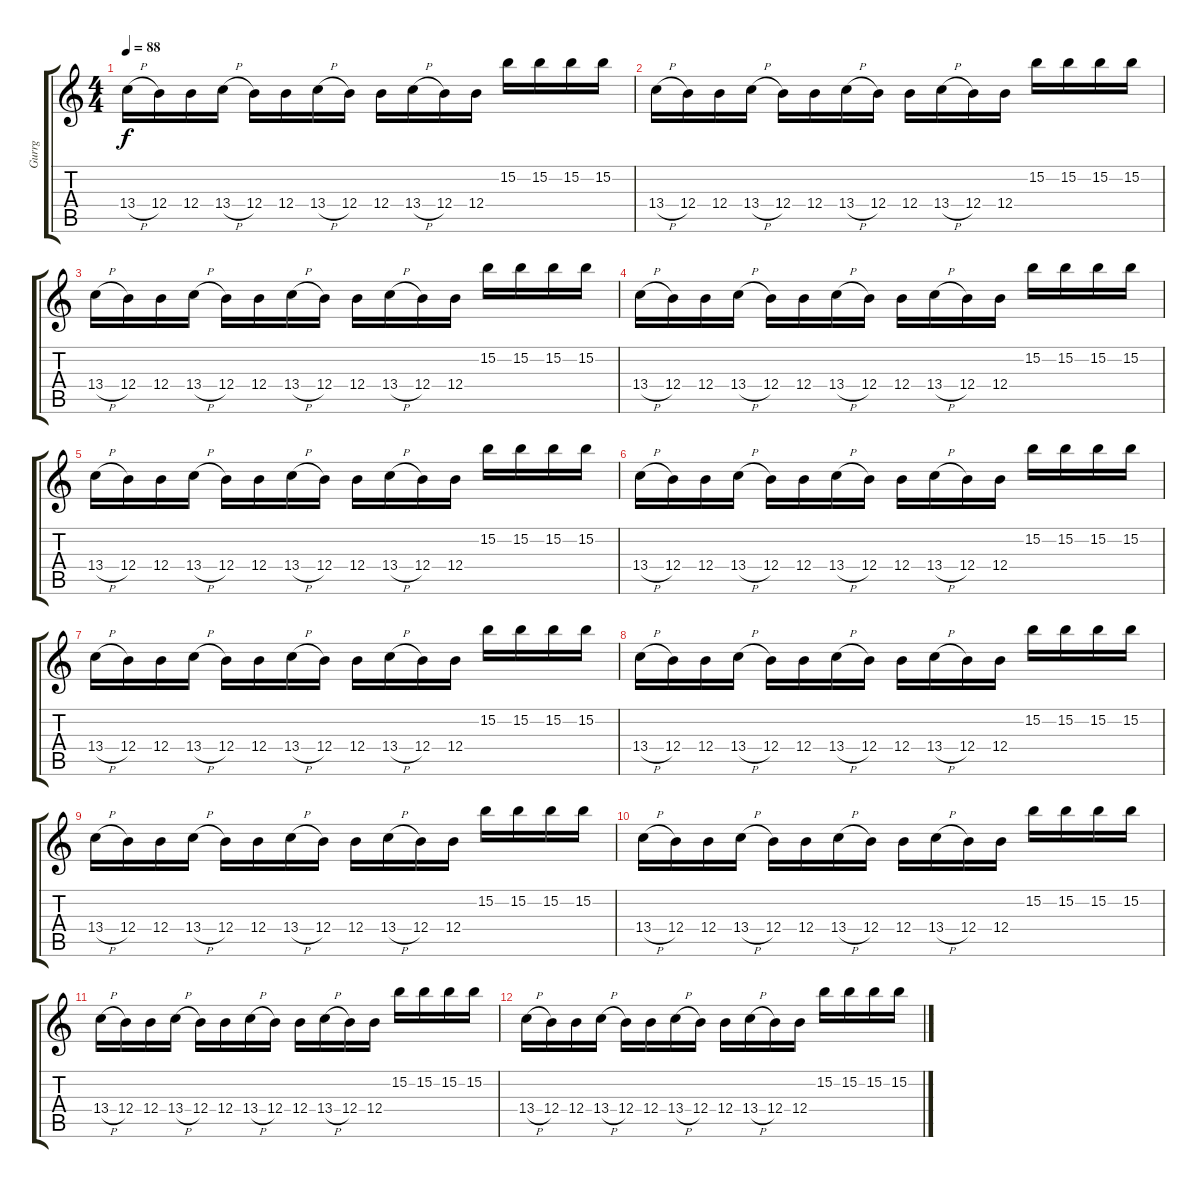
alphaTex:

\track ("Gurrg" "Gurrg") {instrument electricguitarclean}
\staff {score tabs}
\tuning (Db4 Ab3 E3 B2 Gb2 B1) {hide}
\ts (4 4)
\tempo 88
\clef g2
\ks c
13.4{h}.16{dy f instrument electricguitarclean} 12.4.16 12.4.16 13.4{h}.16 12.4.16 12.4.16 13.4{h}.16 12.4.16 12.4.16 13.4{h}.16 12.4.16 12.4.16 15.2.16 15.2.16 15.2.16 15.2.16 |
13.4{h}.16 12.4.16 12.4.16 13.4{h}.16 12.4.16 12.4.16 13.4{h}.16 12.4.16 12.4.16 13.4{h}.16 12.4.16 12.4.16 15.2.16 15.2.16 15.2.16 15.2.16 |
13.4{h}.16 12.4.16 12.4.16 13.4{h}.16 12.4.16 12.4.16 13.4{h}.16 12.4.16 12.4.16 13.4{h}.16 12.4.16 12.4.16 15.2.16 15.2.16 15.2.16 15.2.16 |
13.4{h}.16 12.4.16 12.4.16 13.4{h}.16 12.4.16 12.4.16 13.4{h}.16 12.4.16 12.4.16 13.4{h}.16 12.4.16 12.4.16 15.2.16 15.2.16 15.2.16 15.2.16 |
13.4{h}.16 12.4.16 12.4.16 13.4{h}.16 12.4.16 12.4.16 13.4{h}.16 12.4.16 12.4.16 13.4{h}.16 12.4.16 12.4.16 15.2.16 15.2.16 15.2.16 15.2.16 |
13.4{h}.16 12.4.16 12.4.16 13.4{h}.16 12.4.16 12.4.16 13.4{h}.16 12.4.16 12.4.16 13.4{h}.16 12.4.16 12.4.16 15.2.16 15.2.16 15.2.16 15.2.16 |
13.4{h}.16 12.4.16 12.4.16 13.4{h}.16 12.4.16 12.4.16 13.4{h}.16 12.4.16 12.4.16 13.4{h}.16 12.4.16 12.4.16 15.2.16 15.2.16 15.2.16 15.2.16 |
13.4{h}.16 12.4.16 12.4.16 13.4{h}.16 12.4.16 12.4.16 13.4{h}.16 12.4.16 12.4.16 13.4{h}.16 12.4.16 12.4.16 15.2.16 15.2.16 15.2.16 15.2.16 |
13.4{h}.16 12.4.16 12.4.16 13.4{h}.16 12.4.16 12.4.16 13.4{h}.16 12.4.16 12.4.16 13.4{h}.16 12.4.16 12.4.16 15.2.16 15.2.16 15.2.16 15.2.16 |
13.4{h}.16 12.4.16 12.4.16 13.4{h}.16 12.4.16 12.4.16 13.4{h}.16 12.4.16 12.4.16 13.4{h}.16 12.4.16 12.4.16 15.2.16 15.2.16 15.2.16 15.2.16 |
13.4{h}.16 12.4.16 12.4.16 13.4{h}.16 12.4.16 12.4.16 13.4{h}.16 12.4.16 12.4.16 13.4{h}.16 12.4.16 12.4.16 15.2.16 15.2.16 15.2.16 15.2.16 |
13.4{h}.16 12.4.16 12.4.16 13.4{h}.16 12.4.16 12.4.16 13.4{h}.16 12.4.16 12.4.16 13.4{h}.16 12.4.16 12.4.16 15.2.16 15.2.16 15.2.16 15.2.16
